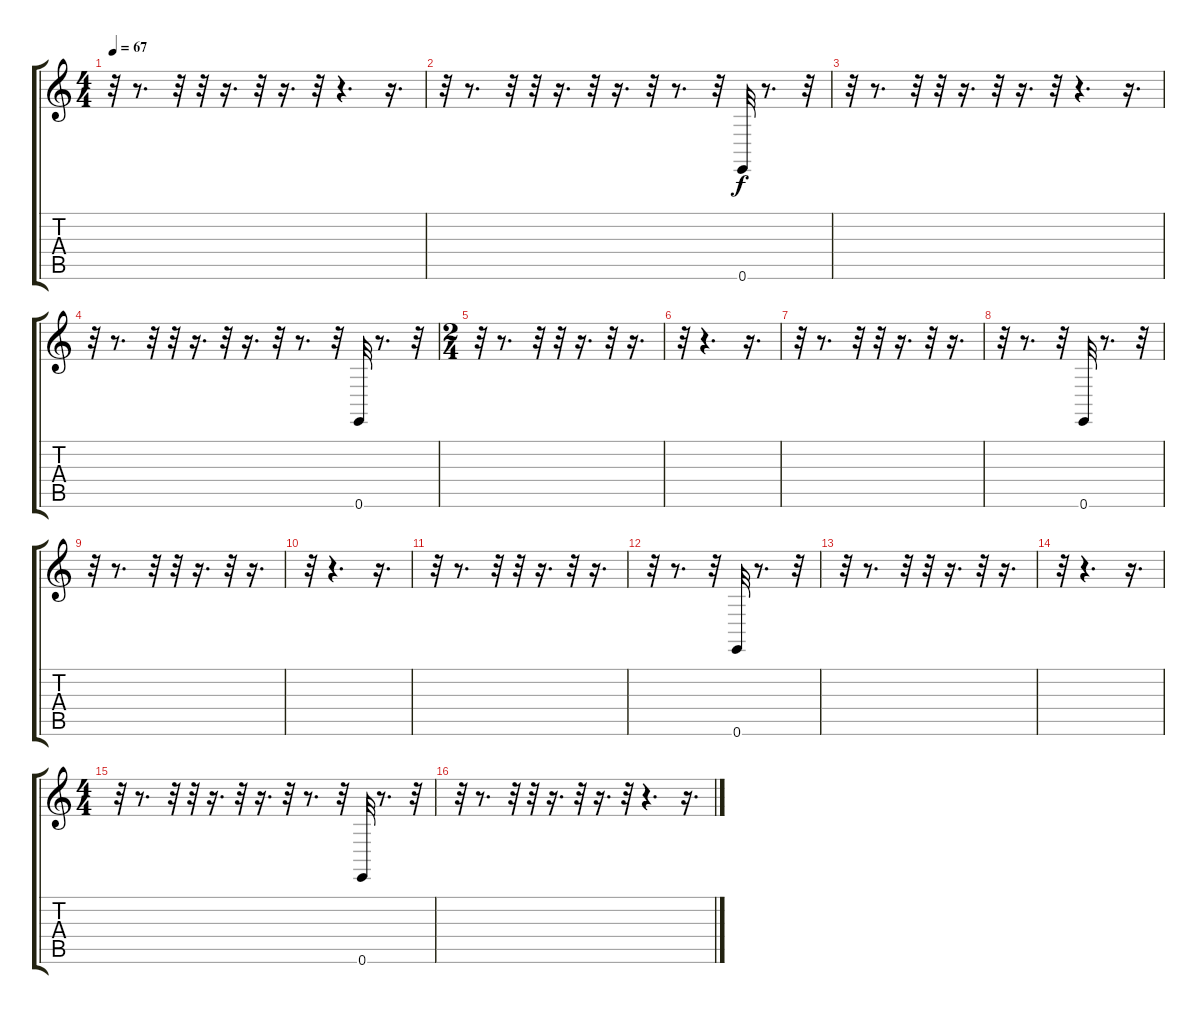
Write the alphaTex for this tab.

\track "" {instrument brightacousticpiano}
\staff {score tabs}
\tuning (E4 B3 G3 D3 A2 E2) {hide}
\ts (4 4)
\tempo 67
\clef g2
\ks c
r.32{dy f} r.8{d} r.32 r.32 r.16{d} r.32 r.16{d} r.32 r.4{d} r.16{d} |
r.32 r.8{d} r.32 r.32 r.16{d} r.32 r.16{d} r.32 r.8{d} r.32 0.6.32 r.8{d} r.32 |
r.32 r.8{d} r.32 r.32 r.16{d} r.32 r.16{d} r.32 r.4{d} r.16{d} |
r.32 r.8{d} r.32 r.32 r.16{d} r.32 r.16{d} r.32 r.8{d} r.32 0.6.32 r.8{d} r.32 |
\ts (2 4)
r.32 r.8{d} r.32 r.32 r.16{d} r.32 r.16{d} |
r.32 r.4{d} r.16{d} |
r.32 r.8{d} r.32 r.32 r.16{d} r.32 r.16{d} |
r.32 r.8{d} r.32 0.6.32 r.8{d} r.32 |
r.32 r.8{d} r.32 r.32 r.16{d} r.32 r.16{d} |
r.32 r.4{d} r.16{d} |
r.32 r.8{d} r.32 r.32 r.16{d} r.32 r.16{d} |
r.32 r.8{d} r.32 0.6.32 r.8{d} r.32 |
r.32 r.8{d} r.32 r.32 r.16{d} r.32 r.16{d} |
r.32 r.4{d} r.16{d} |
\ts (4 4)
r.32 r.8{d} r.32 r.32 r.16{d} r.32 r.16{d} r.32 r.8{d} r.32 0.6.32 r.8{d} r.32 |
r.32 r.8{d} r.32 r.32 r.16{d} r.32 r.16{d} r.32 r.4{d} r.16{d}
